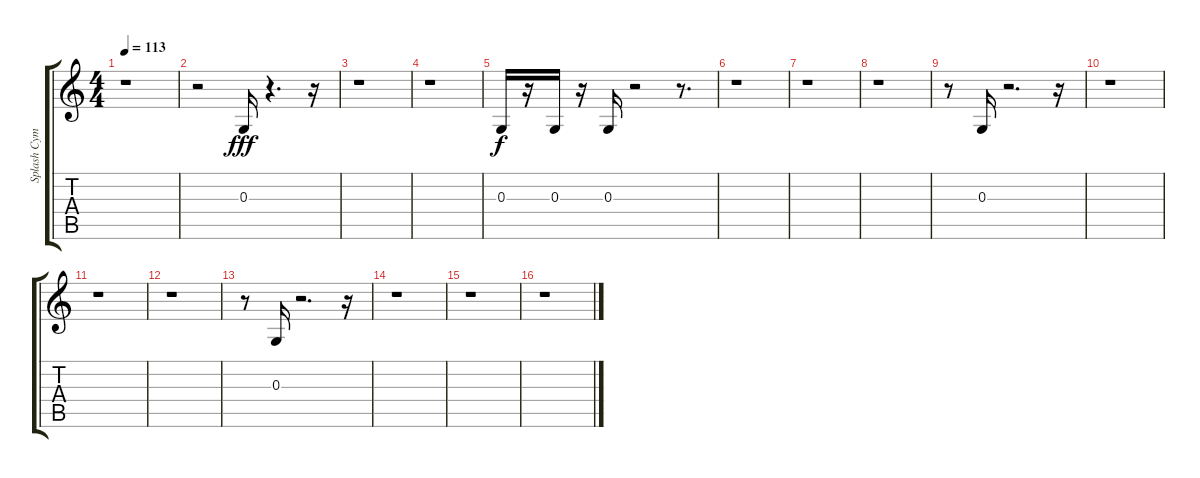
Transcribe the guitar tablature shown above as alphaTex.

\track ("Splash Cymbal" "Splash Cym") {instrument acousticgrandpiano}
\staff {score tabs}
\tuning (E4 B3 G3 D3 A2 E2) {hide}
\ts (4 4)
\tempo 113
\clef g2
\ks c
r.1{dy f} |
r.2 0.3.16{dy fff} r.4{d} r.16 |
r.1 |
r.1 |
0.3.16{dy f} r.16 0.3.16 r.16 0.3.16 r.2 r.8{d} |
r.1 |
r.1 |
r.1 |
r.8 0.3.16 r.2{d} r.16 |
r.1 |
r.1 |
r.1 |
r.8 0.3.16 r.2{d} r.16 |
r.1 |
r.1 |
r.1
